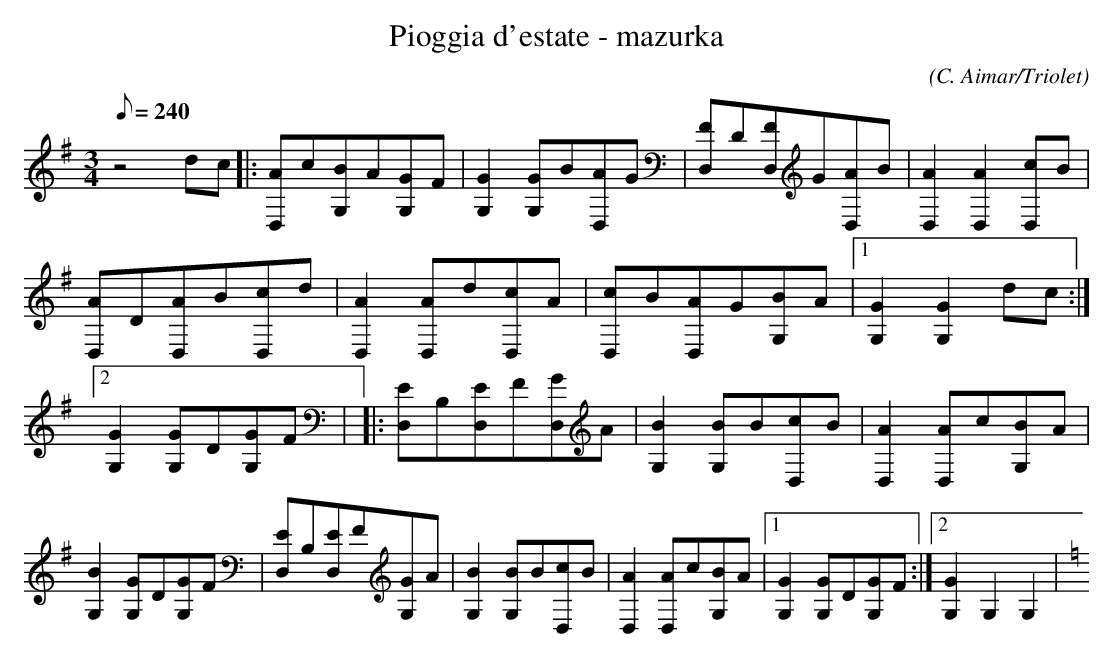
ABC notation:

X:1
T:Pioggia d'estate - mazurka
C:(C. Aimar/Triolet)
L:1/8
Q:240
M:3/4
K:G
z4dc|:[AD,]c[BG,]A[GG,]F|[G2G,2][GG,]B[AD,]G|[FD,]D[FD,]G[AD,]B|[A2D,2][A2D,2][cD,]B|[AD,]D[AD,]B[cD,]d|[A2D,2][AD,]d[cD,]A|[cD,]B[AD,]G[BG,]A|1[G2G,2][G2G,2]dc:|2[G2G,2][GG,]D[GG,]F| \
|:[ED,]B,[ED,]F[GD,]A|[B2G,2][BG,]B[cD,]B|[A2D,2][AD,]c[BG,]A|[B2G,2][GG,]D[GG,]F|[ED,]B,[ED,]F[GG,]A|[B2G,2][BG,]B[cD,]B|[A2D,2][AD,]c[BG,]A|1[G2G,2][GG,]D[GG,]F:|2[G2G,2]G,2G,2| \
K:C
